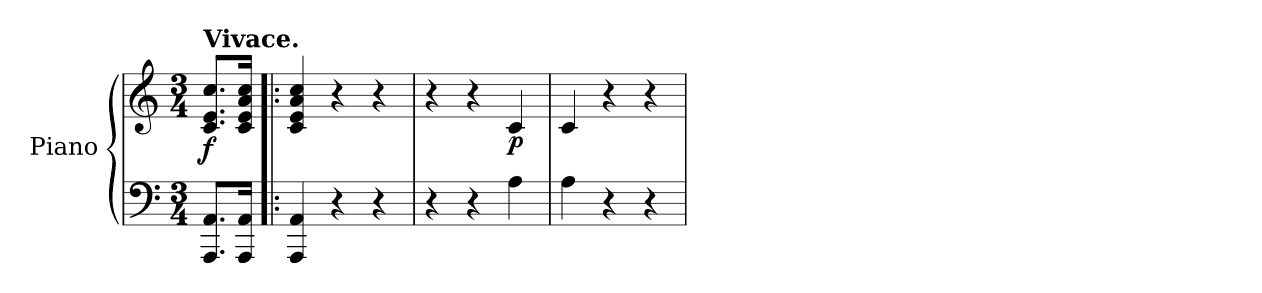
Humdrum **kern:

**kern	**kern	**dynam
*part1	*part1	*part1
*staff2	*staff1	*staff1/2
*I"Piano	*	*
*I'Pno.	*	*
!!LO:PB:g=z
*clefF4	*clefG2	*
*k[]	*k[]	*
*M3/4	*M3/4	*
=1	=1	=1
!	!LO:TX:a:B:t=Vivace.	!
!	!	!LO:DY:b
8.AAA/ 8.AA/L	8.c/ 8.e/ 8.cc/L	f
16AAA/ 16AA/Jk	16c/ 16e/ 16a/ 16cc/Jk	.
=2!|:	=2!|:	=2!|:
4AAA/ 4AA/	4c/ 4e/ 4a/ 4cc/	.
4r	4r	.
4r	4r	.
=3	=3	=3
4r	4r	.
4r	4r	.
!	!	!LO:DY:b
4A\	4c/	p
=4	=4	=4
4A\	4c/	.
4r	4r	.
4r	4r	.
=	=	=
*-	*-	*-
